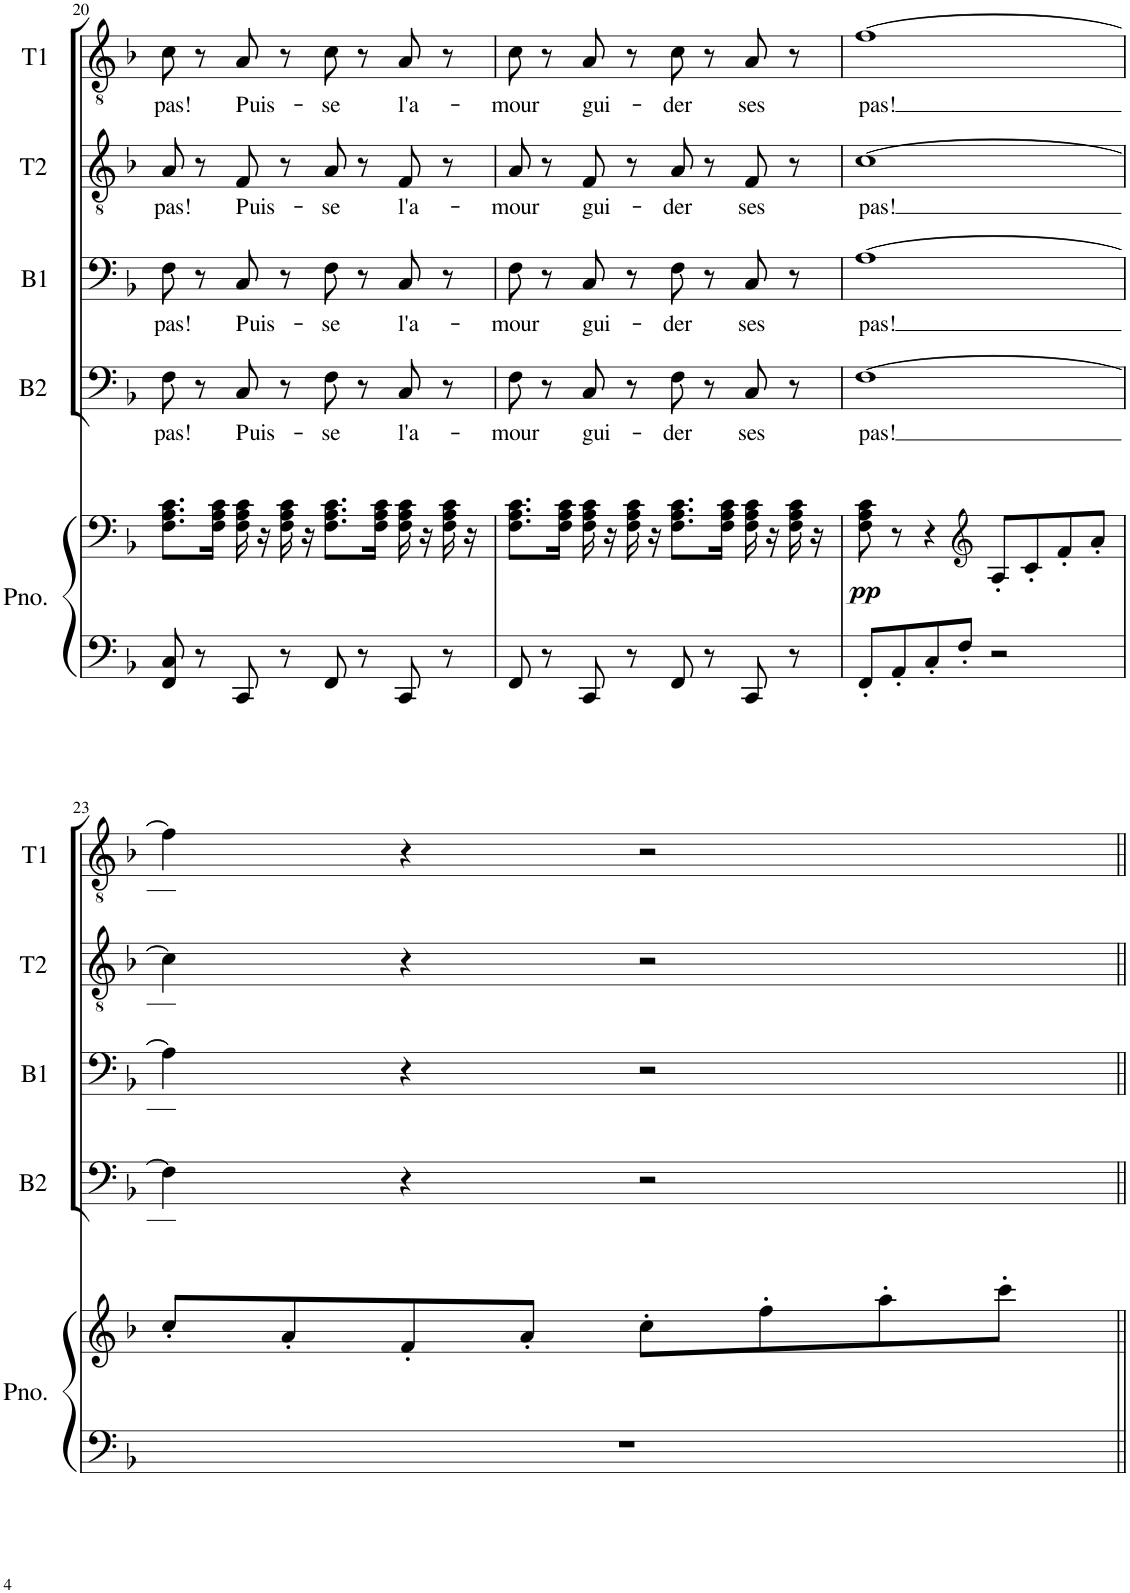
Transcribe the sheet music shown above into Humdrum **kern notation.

**kern	**kern	**dynam	**kern	**text	**kern	**text	**kern	**text	**kern	**text
*part5	*part5	*part5	*part4	*part4	*part3	*part3	*part2	*part2	*part1	*part1
*staff6	*staff5	*staff5/6	*staff4	*staff4	*staff3	*staff3	*staff2	*staff2	*staff1	*staff1
*I"Piano	*	*	*I"Basse 2	*	*I"Basse 1	*	*I"Tenor 2	*	*I"Tenor 1	*
*I'Pno.	*	*	*I'B2	*	*I'B1	*	*I'T2	*	*I'T1	*
!!LO:PB:g=z
*clefF4	*clefF4	*	*clefF4	*	*clefF4	*	*clefGv2	*	*clefGv2	*
*k[b-]	*k[b-]	*	*k[b-]	*	*k[b-]	*	*k[b-]	*	*k[b-]	*
*M4/4	*M4/4	*	*M4/4	*	*M4/4	*	*M4/4	*	*M4/4	*
*met(c)	*met(c)	*	*met(c)	*	*met(c)	*	*met(c)	*	*met(c)	*
=20	=20	=20	=20	=20	=20	=20	=20	=20	=20	=20
!	!	!	!	!LO:LY:b	!	!LO:LY:b	!	!LO:LY:b	!	!LO:LY:b
8FF/ 8C/	8.F\ 8.A\ 8.c\L	.	8F\	pas!	8F\	pas!	8A/	pas!	8c\	pas!
8r	.	.	8r	.	8r	.	8r	.	8r	.
.	16F\ 16A\ 16c\Jk	.	.	.	.	.	.	.	.	.
!	!	!	!	!LO:LY:b	!	!LO:LY:b	!	!LO:LY:b	!	!LO:LY:b
8CC/	16F\ 16A\ 16c\	.	8C/	Puis-	8C/	Puis-	8F/	Puis-	8A/	Puis-
.	16r	.	.	.	.	.	.	.	.	.
8r	16F\ 16A\ 16c\	.	8r	.	8r	.	8r	.	8r	.
.	16r	.	.	.	.	.	.	.	.	.
!	!	!	!	!LO:LY:b	!	!LO:LY:b	!	!LO:LY:b	!	!LO:LY:b
8FF/	8.F\ 8.A\ 8.c\L	.	8F\	-se	8F\	-se	8A/	-se	8c\	-se
8r	.	.	8r	.	8r	.	8r	.	8r	.
.	16F\ 16A\ 16c\Jk	.	.	.	.	.	.	.	.	.
!	!	!	!	!LO:LY:b	!	!LO:LY:b	!	!LO:LY:b	!	!LO:LY:b
8CC/	16F\ 16A\ 16c\	.	8C/	l'a-	8C/	l'a-	8F/	l'a-	8A/	l'a-
.	16r	.	.	.	.	.	.	.	.	.
8r	16F\ 16A\ 16c\	.	8r	.	8r	.	8r	.	8r	.
.	16r	.	.	.	.	.	.	.	.	.
=21	=21	=21	=21	=21	=21	=21	=21	=21	=21	=21
!	!	!	!	!LO:LY:b	!	!LO:LY:b	!	!LO:LY:b	!	!LO:LY:b
8FF/	8.F\ 8.A\ 8.c\L	.	8F\	-mour	8F\	-mour	8A/	-mour	8c\	-mour
8r	.	.	8r	.	8r	.	8r	.	8r	.
.	16F\ 16A\ 16c\Jk	.	.	.	.	.	.	.	.	.
!	!	!	!	!LO:LY:b	!	!LO:LY:b	!	!LO:LY:b	!	!LO:LY:b
8CC/	16F\ 16A\ 16c\	.	8C/	gui-	8C/	gui-	8F/	gui-	8A/	gui-
.	16r	.	.	.	.	.	.	.	.	.
8r	16F\ 16A\ 16c\	.	8r	.	8r	.	8r	.	8r	.
.	16r	.	.	.	.	.	.	.	.	.
!	!	!	!	!LO:LY:b	!	!LO:LY:b	!	!LO:LY:b	!	!LO:LY:b
8FF/	8.F\ 8.A\ 8.c\L	.	8F\	-der	8F\	-der	8A/	-der	8c\	-der
8r	.	.	8r	.	8r	.	8r	.	8r	.
.	16F\ 16A\ 16c\Jk	.	.	.	.	.	.	.	.	.
!	!	!	!	!LO:LY:b	!	!LO:LY:b	!	!LO:LY:b	!	!LO:LY:b
8CC/	16F\ 16A\ 16c\	.	8C/	ses	8C/	ses	8F/	ses	8A/	ses
.	16r	.	.	.	.	.	.	.	.	.
8r	16F\ 16A\ 16c\	.	8r	.	8r	.	8r	.	8r	.
.	16r	.	.	.	.	.	.	.	.	.
=22	=22	=22	=22	=22	=22	=22	=22	=22	=22	=22
!	!	!LO:DY:b	!	!LO:LY:b	!	!LO:LY:b	!	!LO:LY:b	!	!LO:LY:b
8FF'/L	8F\ 8A\ 8c\	pp	[1F	pas!	[1A	pas!	[1c	pas!	[1f	pas!
8AA'/	8r	.	.	.	.	.	.	.	.	.
8C'/	4r	.	.	.	.	.	.	.	.	.
8F'/J	.	.	.	.	.	.	.	.	.	.
*	*clefG2	*	*	*	*	*	*	*	*	*
2r	8A'/L	.	.	.	.	.	.	.	.	.
.	8c'/	.	.	.	.	.	.	.	.	.
.	8f'/	.	.	.	.	.	.	.	.	.
.	8a'/J	.	.	.	.	.	.	.	.	.
!!LO:LB:g=z
=23	=23	=23	=23	=23	=23	=23	=23	=23	=23	=23
1r	8cc'/L	.	4F\]	.	4A\]	.	4c\]	.	4f\]	.
.	8a'/	.	.	.	.	.	.	.	.	.
.	8f'/	.	4r	.	4r	.	4r	.	4r	.
.	8a'/J	.	.	.	.	.	.	.	.	.
.	8cc'\L	.	2r	.	2r	.	2r	.	2r	.
.	8ff'\	.	.	.	.	.	.	.	.	.
.	8aa'\	.	.	.	.	.	.	.	.	.
.	8ccc'\J	.	.	.	.	.	.	.	.	.
=||	=||	=||	=||	=||	=||	=||	=||	=||	=||	=||
*-	*-	*-	*-	*-	*-	*-	*-	*-	*-	*-
